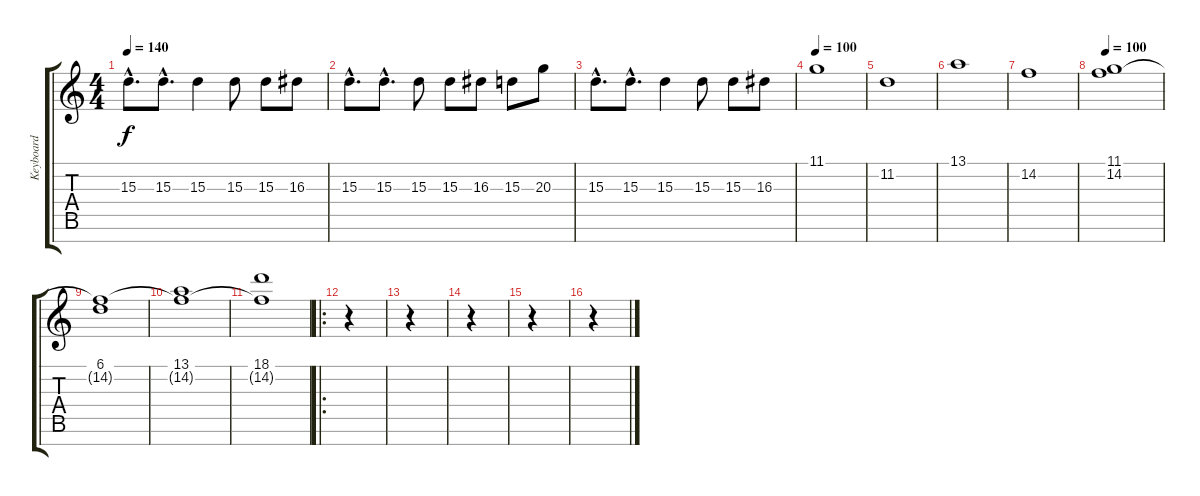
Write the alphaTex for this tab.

\track ("Keyboard" "Keyboard") {instrument stringensemble1}
\staff {score tabs}
\tuning (Ab4 Eb4 B3 Gb3 Db3 Ab2 B1) {hide}
\ts (4 4)
\tempo 140
\clef g2
\ks c
15.3{hac}.8{d dy f instrument orchestrahit} 15.3{hac}.8{d} 15.3.4 15.3.8 15.3.8 16.3.8 |
15.3{hac}.8{d} 15.3{hac}.8{d} 15.3.8 15.3.8 16.3.8 15.3.8 20.3.8 |
15.3{hac}.8{d instrument orchestrahit} 15.3{hac}.8{d} 15.3.4 15.3.8 15.3.8 16.3.8 |
\tempo 100
11.1.1{instrument stringensemble1} |
11.2.1 |
13.1.1 |
14.2.1 |
\tempo 100
(11.1 14.2).1{instrument stringensemble1} |
(6.1 14.2{t}).1 |
(13.1 14.2{t}).1 |
(18.1 14.2{t}).1 |
\ro
r.4 |
r.4 |
r.4 |
r.4 |
r.4
